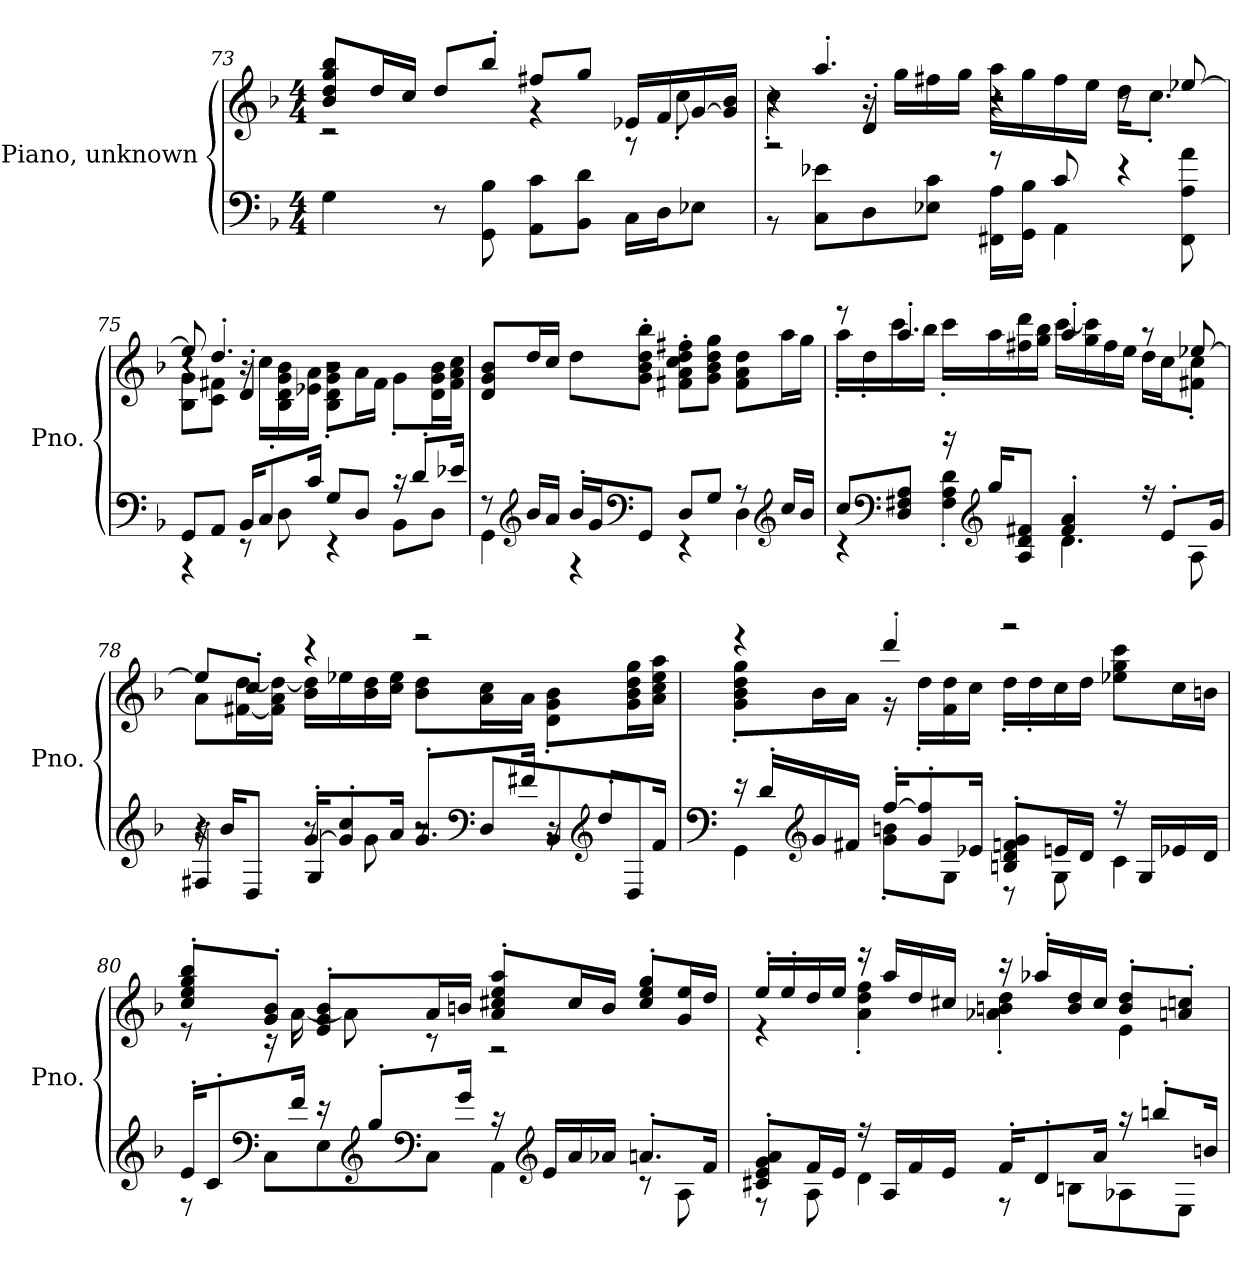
**kern	**kern
*part1	*part1
*staff2	*staff1
*I"Piano, unknown	*
*I'Pno.	*
*clefF4	*clefG2
*k[b-]	*k[b-]
*M4/4	*M4/4
=73	=73
*	*^
4G\	8b-/ 8dd/ 8gg/ 8bb-/L	2r
.	16dd/L	.
.	16cc/JJ	.
8r	8dd/L	.
8GG\ 8B-\	8bb-'/J	.
8AA\ 8c\L	8ff#X/L	4r
8BB-\ 8d\J	8gg/J	.
16C\LL	16e-X/LL	8r
16D\J	16f/	.
8E-X\J	[16g/	8cc'\
.	16g/] 16b-/JJ	.
!!LO:LB:g=z
=74	=74	=74
*^	*	*^
2r	8r	8r	4cc'\	4r
.	8C\ 8e-X\L	4.aa'/	.	.
.	8D\	.	16r	4d'/
.	.	.	16gg\LL	.
.	8E-X\ 8c\J	.	16ff#X\	.
.	.	.	16gg\JJ	.
8r	16FF#X\ 16A\LL	4r	16aa\LL	2r
.	16GG\ 16B-\JJ	.	16gg\	.
8c/	4AA\	.	16ff#\	.
.	.	.	16ee\JJ	.
4r	.	8r	16dd\KL	.
.	.	.	8.cc'\J	.
.	8FF#\ 8A\ 8a\	[8ee-X/	.	.
=75	=75	=75	=75	=75
8GG/L	4r	8ee-/]	8B-\ 8g\L	4r
8AA/J	.	4.dd'/	8c\ 8f#X\J	.
16BB-/KL	8r	.	16r	4d'/
8C'/	.	.	16cc\LL	.
.	8D\	.	16B-\ 16d\ 16g\ 16b-\	.
16c/Jk	.	.	16e-X\ 16a\JJ	.
8G/L	4r	2r	8B-\' 8d\' 8g\' 8b-\'L	2r
8D/J	.	.	16a\L	.
.	.	.	16f#\JJ	.
16r	8BB-\L	.	8g'\L	.
8d'/L	.	.	.	.
.	8D\J	.	16d\ 16g\ 16b-\L	.
16e-X/Jk	.	.	16f#\ 16a\ 16cc\JJ	.
*	*	*v	*v	*v
!!LO:LB:g=z
=76	=76	=76
8r	4GG\	8d/ 8g/ 8b-/L
*clefG2	*	*
16b-/LL	.	16dd/L
16a/JJ	.	16cc/JJ
16b-'/LL	4r	8dd\L
16g/J	.	.
*clefF4	*	*
8GG/J	.	8g\' 8b-\' 8dd\' 8bb-\'J
8D/L	4r	8f#X\' 8a\' 8cc\' 8dd\' 8ff#X\'L
8G/J	.	8g\ 8b-\ 8dd\ 8gg\J
8r	4D\	8f#\ 8a\ 8dd\L
*clefG2	*	*
16cc/LL	.	16aa\L
16b-/JJ	.	16gg\JJ
=77	=77	=77
*	*	*^
8cc/L	4r	8r	16aa'\LL
.	.	.	16dd'\
*clefF4	*	*	*
8D/ 8F#X/ 8A/J	.	4.aa'/	16ccc\
.	.	.	16bb-\JJ
16r	4F#\' 4A\' 4d\'	.	16ccc'\LL
*clefG2	*	*	*
16gg/KL	.	.	16aa\
8A/ 8d/ 8f#X/J	.	.	16ff#X\ 16ddd\
.	.	.	16gg\ 16bb-\JJ
4f#/' 4a/'	4.d\	4aa'/	[16ccc\LL
.	.	.	16gg\ 16ccc\]
.	.	.	16ff#\
.	.	.	16ee\JJ
16r	.	8r	16dd\LL
8e'/L	.	.	16cc\J
.	8A\	[8ee-X/	8f#X\' 8cc\'J
16g/Jk	.	.	.
!!LO:LB:g=z	!!
=78	=78	=78	=78
*	*^	*	*
16r	4r	4F#X'/	8ee-/L]	8a\L
16b-/KL	.	.	.	.
8D/J	.	.	8cc'/J	[16f#X\ [16dd\L
.	.	.	.	16f#\] 16a\ 16dd\_JJ
[16g'/KL	8r	4G/	4r	16b-\ 16dd\]LL
8g/]' 8cc/'	.	.	.	16ee-X\
.	8g\	.	.	16b-\ 16dd\
16a/Jk	.	.	.	16cc\ 16ee-\JJ
8.g'/L	2r	8r	2r	8b-\ 8dd\L
*clefF4	*	*	*	*
.	.	8D/L	.	16a\ 16cc\L
16f#X/Jk	.	.	.	16a\JJ
16r	.	8BB-/	.	8d\' 8g\' 8b-\'L
*clefG2	*	*	*	*
8dd'/L	.	.	.	.
.	.	8D/J	.	16g\ 16b-\ 16dd\ 16gg\L
16f#/Jk	.	.	.	16a\ 16cc\ 16ee-\ 16aa\JJ
*v	*v	*v	*	*
!!LO:LB:g=z	!!
=79	=79	=79
*clefF4	*	*
*^	*	*
16r	4GG\	4r	8g\' 8b-\' 8dd\' 8gg\'L
16d'/LL	.	.	.
*clefG2	*	*	*
16g/	.	.	16b-\L
16f#X/JJ	.	.	16a\JJ
[16ff'/KL	8g\' 8bn\'L	4ddd'/	16r
8g/' 8ff/]'	.	.	16dd'\LL
.	8G\J	.	16f\ 16dd\
16e-X/Jk	.	.	16cc\JJ
8Bn/' 8d/' 8fn/' 8g/'L	8r	2r	16dd'\LL
.	.	.	16dd'\
16en/L	8G\	.	16cc\
16d/JJ	.	.	16dd\JJ
16r	4c\	.	8ee-X\ 8gg\ 8ccc\L
16G/LL	.	.	.
16e-X/	.	.	16cc\L
16d/JJ	.	.	16bn\JJ
!!LO:PB:g=z	!!
=80	=80	=80	=80
16e'/KL	8r	8cc/' 8ee/' 8gg/' 8bb-/'L	8r
8c'/	.	.	.
*clefF4	*	*	*
.	8C\L	8g/' 8b-/'J	16r
16f/Jk	.	.	[16a\
16r	8E\	8e/' 8g/' 8b-/'L	8a\]
*clefG2	*	*	*
8gg'/L	.	.	.
*clefF4	*	*	*
.	8C\J	16a/L	8r
16g/Jk	.	16bn/JJ	.
16r	4AA\	8a/' 8cc#X/' 8ee/' 8aa/'L	2r
*clefG2	*	*	*
16e/LL	.	.	.
16a/	.	16cc#/L	.
16a-X/JJ	.	16b/JJ	.
8.an'/L	8r	8cc#/' 8ee/' 8gg/'L	.
.	8A\	16g/ 16ee/L	.
16f/Jk	.	16dd/JJ	.
!!LO:LB:g=z	!!
=81	=81	=81	=81
8c#X/' 8e/' 8g/' 8a/'L	8r	16ee'/LL	4r
.	.	16ee'/	.
16f/L	8A\	16dd/	.
16e/JJ	.	16ee/JJ	.
16r	4d\	16r	4a\' 4dd\' 4ff\'
16A/LL	.	16aa/LL	.
16f/	.	16dd/	.
16e/JJ	.	16cc#X/JJ	.
16f'/KL	8r	16r	4a-X\' 4bn\' 4dd\'
8d'/	.	16aa-X'/LL	.
.	8Bn\L	16b/ 16dd/	.
16a/Jk	.	16cc#/JJ	.
16r	8A-X\	8b/' 8dd/'L	4e\
8bbn'/L	.	.	.
.	8E\J	8an/' 8ccn/'J	.
16bn/Jk	.	.	.
*v	*v	*	*
*	*v	*v
=	=
*-	*-
